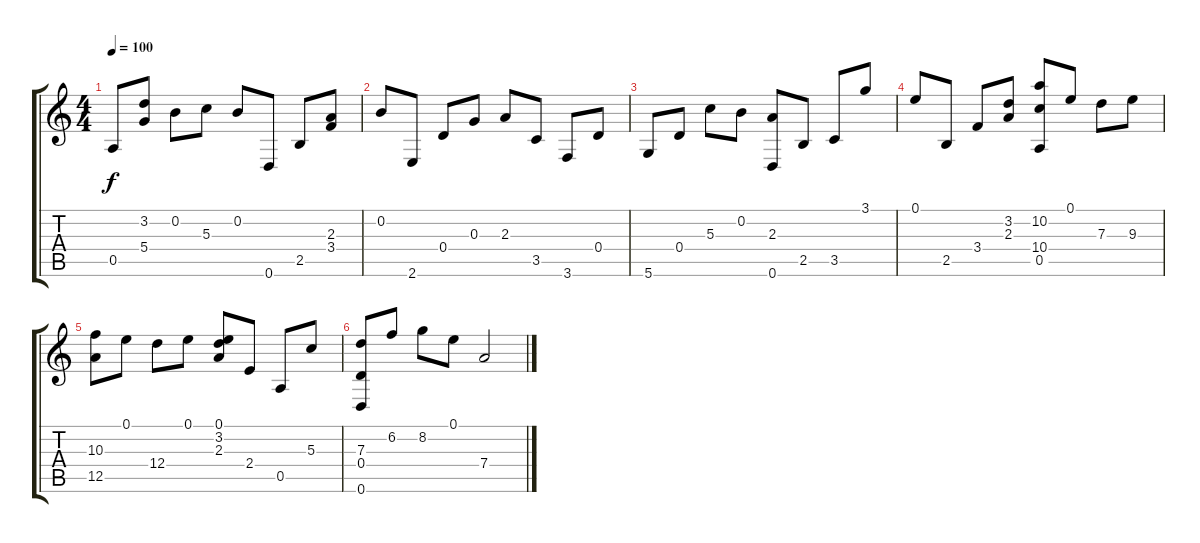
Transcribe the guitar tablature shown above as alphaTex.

\track "" {instrument acousticguitarnylon}
\staff {score tabs}
\tuning (E4 B3 G3 D3 A2 D2) {hide}
\ts (4 4)
\tempo 100
\clef g2
\ks c
0.5.8{dy f} (3.2 5.4).8 0.2.8 5.3.8 0.2.8 0.6.8 2.5.8 (2.3 3.4).8 |
0.2.8 2.6.8 0.4.8 0.3.8 2.3.8 3.5.8 3.6.8 0.4.8 |
5.6.8 0.4.8 5.3.8 0.2.8 (2.3 0.6).8 2.5.8 3.5.8 3.1.8 |
0.1.8 2.5.8 3.4.8 (3.2 2.3).8 (10.2 10.4 0.5).8 0.1.8 7.3.8 9.3.8 |
(10.3 12.5).8 0.1.8 12.4.8 0.1.8 (0.1 3.2 2.3).8 2.4.8 0.5.8 5.3.8 |
(7.3 0.4 0.6).8 6.2.8 8.2.8 0.1.8 7.4.2
